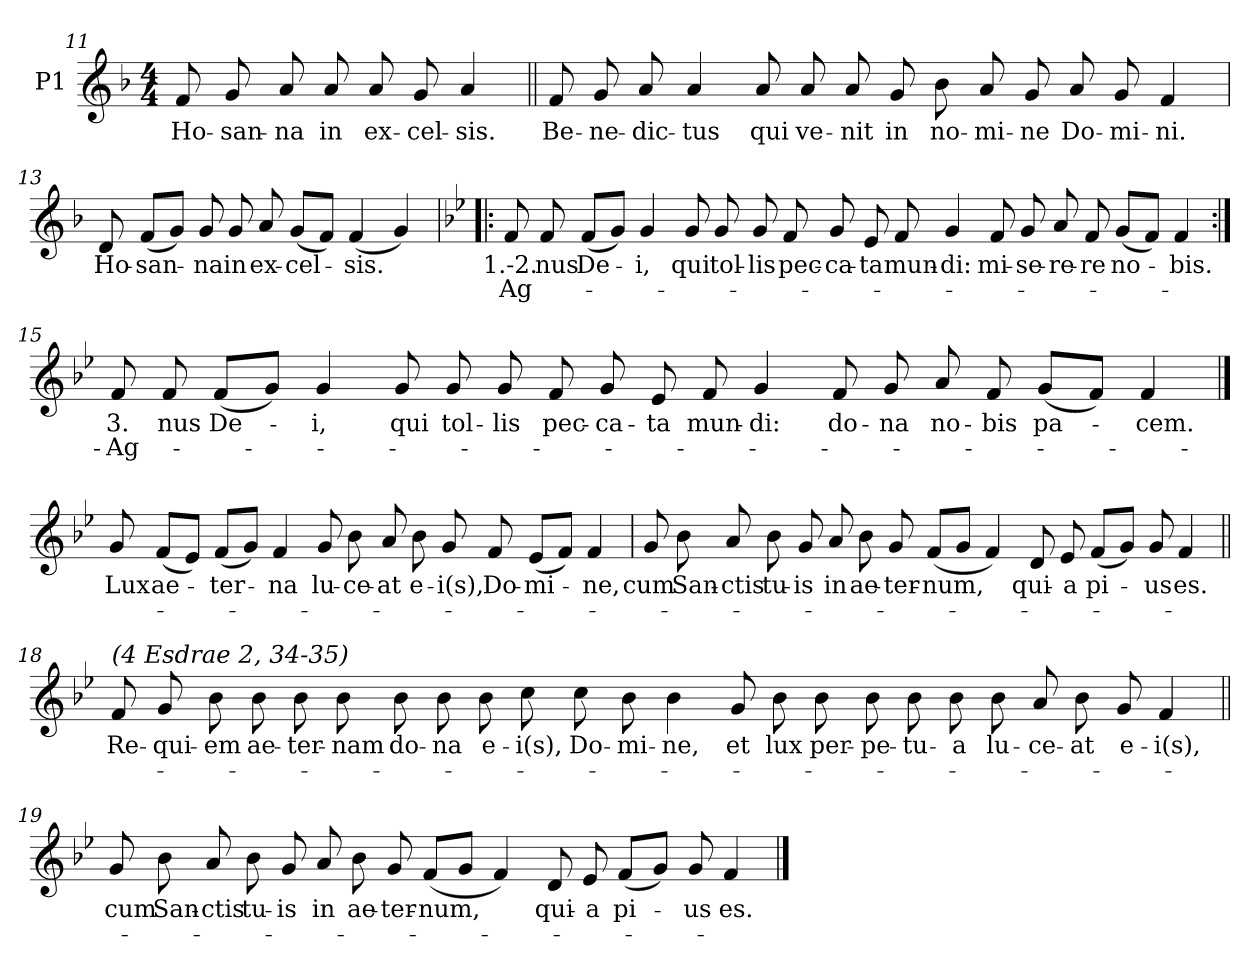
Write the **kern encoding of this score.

**kern	**text	**text
*part1	*part1	*part1
*staff1	*staff1	*staff1
*I"P1	*	*
*clefG2	*	*
*k[b-]	*	*
*F:	*	*
*M4/4	*	*
=11	=11	=11
!	!LO:LY:b:color=#000000	!
8fi/	Ho-	.
!	!LO:LY:b:color=#000000	!
8gi/	-san-	.
!	!LO:LY:b:color=#000000	!
8ai/	-na	.
!	!LO:LY:b:color=#000000	!
8ai/	in	.
!	!LO:LY:b:color=#000000	!
8ai/	ex-	.
!	!LO:LY:b:color=#000000	!
8gi/	-cel-	.
!	!LO:LY:b:color=#000000	!
4ai/	-sis.	.
!!LO:LB:g=z
=12||	=12||	=12||
!	!LO:LY:b:color=#000000	!
8fi/	Be-	.
!	!LO:LY:b:color=#000000	!
8gi/	-ne-	.
!	!LO:LY:b:color=#000000	!
8ai/	-dic-	.
!	!LO:LY:b:color=#000000	!
4ai/	-tus	.
!	!LO:LY:b:color=#000000	!
8ai/	qui	.
!	!LO:LY:b:color=#000000	!
8ai/	ve-	.
!	!LO:LY:b:color=#000000	!
8ai/	-nit	.
!	!LO:LY:b:color=#000000	!
8gi/	in	.
!	!LO:LY:b:color=#000000	!
8b-i\	no-	.
!	!LO:LY:b:color=#000000	!
8ai/	-mi-	.
!	!LO:LY:b:color=#000000	!
8gi/	-ne	.
!	!LO:LY:b:color=#000000	!
8ai/	Do-	.
!	!LO:LY:b:color=#000000	!
8gi/	-mi-	.
!	!LO:LY:b:color=#000000	!
4fi/	-ni.	.
=13	=13	=13
!	!LO:LY:b:color=#000000	!
8di/	Ho-	.
!	!LO:LY:b:color=#000000	!
(8fi/L	-san-	.
8gi/J)	.	.
!	!LO:LY:b:color=#000000	!
8gi/	-na	.
!	!LO:LY:b:color=#000000	!
8gi/	in	.
!	!LO:LY:b:color=#000000	!
8ai/	ex-	.
!	!LO:LY:b:color=#000000	!
(8gi/L	-cel-	.
8fi/J)	.	.
!	!LO:LY:b:color=#000000	!
(4fi/	-sis.	.
4gi/)	.	.
!!LO:LB:g=z
=14!|:	=14!|:	=14!|:
*k[b-e-]	*	*
*B-:	*	*
!	!LO:LY:b:color=#000000	!LO:LY:b:color=#000000
8fi/	1.-2.	Ag-
!	!LO:LY:b:color=#000000	!
8fi/	-nus	.
!	!LO:LY:b:color=#000000	!
(8fi/L	De-	.
8gi/J)	.	.
!	!LO:LY:b:color=#000000	!
4gi/	-i,	.
!	!LO:LY:b:color=#000000	!
8gi/	qui	.
!	!LO:LY:b:color=#000000	!
8gi/	tol-	.
!	!LO:LY:b:color=#000000	!
8gi/	-lis	.
!	!LO:LY:b:color=#000000	!
8fi/	pec-	.
!	!LO:LY:b:color=#000000	!
8gi/	-ca-	.
!	!LO:LY:b:color=#000000	!
8e-i/	-ta	.
!	!LO:LY:b:color=#000000	!
8fi/	mun-	.
!	!LO:LY:b:color=#000000	!
4gi/	-di:	.
!	!LO:LY:b:color=#000000	!
8fi/	mi-	.
!	!LO:LY:b:color=#000000	!
8gi/	-se-	.
!	!LO:LY:b:color=#000000	!
8ai/	-re-	.
!	!LO:LY:b:color=#000000	!
8fi/	-re	.
!	!LO:LY:b:color=#000000	!
(8gi/L	no-	.
8fi/J)	.	.
!	!LO:LY:b:color=#000000	!
4fi/	-bis.	.
!!LO:LB:g=z
=15:|!	=15:|!	=15:|!
!	!LO:LY:b:color=#000000	!LO:LY:b:color=#000000
8fi/	3.	Ag-
!	!LO:LY:b:color=#000000	!
8fi/	-nus	.
!	!LO:LY:b:color=#000000	!
(8fi/L	De-	.
8gi/J)	.	.
!	!LO:LY:b:color=#000000	!
4gi/	-i,	.
!	!LO:LY:b:color=#000000	!
8gi/	qui	.
!	!LO:LY:b:color=#000000	!
8gi/	tol-	.
!	!LO:LY:b:color=#000000	!
8gi/	-lis	.
!	!LO:LY:b:color=#000000	!
8fi/	pec-	.
!	!LO:LY:b:color=#000000	!
8gi/	-ca-	.
!	!LO:LY:b:color=#000000	!
8e-i/	-ta	.
!	!LO:LY:b:color=#000000	!
8fi/	mun-	.
!	!LO:LY:b:color=#000000	!
4gi/	-di:	.
!	!LO:LY:b:color=#000000	!
8fi/	do-	.
!	!LO:LY:b:color=#000000	!
8gi/	-na	.
!	!LO:LY:b:color=#000000	!
8ai/	no-	.
!	!LO:LY:b:color=#000000	!
8fi/	-bis	.
!	!LO:LY:b:color=#000000	!
(8gi/L	pa-	.
8fi/J)	.	.
!	!LO:LY:b:color=#000000	!
4fi/	-cem.	.
!!LO:LB:g=z
==16	==16	==16
!	!LO:LY:b:color=#000000	!
8gi/	Lux	.
!	!LO:LY:b:color=#000000	!
(8fi/L	ae-	.
8e-i/J)	.	.
!	!LO:LY:b:color=#000000	!
(8fi/L	-ter-	.
8gi/J)	.	.
!	!LO:LY:b:color=#000000	!
4fi/	-na	.
!	!LO:LY:b:color=#000000	!
8gi/	lu-	.
!	!LO:LY:b:color=#000000	!
8b-i\	-ce-	.
!	!LO:LY:b:color=#000000	!
8ai/	-at	.
!	!LO:LY:b:color=#000000	!
8b-i\	e-	.
!	!LO:LY:b:color=#000000	!
8gi/	-i(s),	.
!	!LO:LY:b:color=#000000	!
8fi/	Do-	.
!	!LO:LY:b:color=#000000	!
(8e-i/L	-mi-	.
8fi/J)	.	.
!	!LO:LY:b:color=#000000	!
4fi/	-ne,	.
!!LO:LB:g=z
=17	=17	=17
!	!LO:LY:b:color=#000000	!
8gi/	cum	.
!	!LO:LY:b:color=#000000	!
8b-i\	San-	.
!	!LO:LY:b:color=#000000	!
8ai/	-ctis	.
!	!LO:LY:b:color=#000000	!
8b-i\	tu-	.
!	!LO:LY:b:color=#000000	!
8gi/	-is	.
!	!LO:LY:b:color=#000000	!
8ai/	in	.
!	!LO:LY:b:color=#000000	!
8b-i\	ae-	.
!	!LO:LY:b:color=#000000	!
8gi/	-ter-	.
!	!LO:LY:b:color=#000000	!
(8fi/L	-num,	.
8gi/J	.	.
4fi/)	.	.
!	!LO:LY:b:color=#000000	!
8di/	qui-	.
!	!LO:LY:b:color=#000000	!
8e-i/	-a	.
!	!LO:LY:b:color=#000000	!
(8fi/L	pi-	.
8gi/J)	.	.
!	!LO:LY:b:color=#000000	!
8gi/	-us	.
!	!LO:LY:b:color=#000000	!
4fi/	es.	.
!!LO:LB:g=z
=18||	=18||	=18||
!LO:TX:a:i:t=(4 Esdrae 2, 34-35)	!	!
!	!LO:LY:b:color=#000000	!
8fi/	Re-	.
!	!LO:LY:b:color=#000000	!
8gi/	-qui-	.
!	!LO:LY:b:color=#000000	!
8b-i\	-em	.
!	!LO:LY:b:color=#000000	!
8b-i\	ae-	.
!	!LO:LY:b:color=#000000	!
8b-i\	-ter-	.
!	!LO:LY:b:color=#000000	!
8b-i\	-nam	.
!	!LO:LY:b:color=#000000	!
8b-i\	do-	.
!	!LO:LY:b:color=#000000	!
8b-i\	-na	.
!	!LO:LY:b:color=#000000	!
8b-i\	e-	.
!	!LO:LY:b:color=#000000	!
8cci\	-i(s),	.
!	!LO:LY:b:color=#000000	!
8cci\	Do-	.
!	!LO:LY:b:color=#000000	!
8b-i\	-mi-	.
!	!LO:LY:b:color=#000000	!
4b-i\	-ne,	.
!	!LO:LY:b:color=#000000	!
8gi/	et	.
!	!LO:LY:b:color=#000000	!
8b-i\	lux	.
!	!LO:LY:b:color=#000000	!
8b-i\	per-	.
!	!LO:LY:b:color=#000000	!
8b-i\	-pe-	.
!	!LO:LY:b:color=#000000	!
8b-i\	-tu-	.
!	!LO:LY:b:color=#000000	!
8b-i\	-a	.
!	!LO:LY:b:color=#000000	!
8b-i\	lu-	.
!	!LO:LY:b:color=#000000	!
8ai/	-ce-	.
!	!LO:LY:b:color=#000000	!
8b-i\	-at	.
!	!LO:LY:b:color=#000000	!
8gi/	e-	.
!	!LO:LY:b:color=#000000	!
4fi/	-i(s),	.
!!LO:LB:g=z
=19||	=19||	=19||
!	!LO:LY:b:color=#000000	!
8gi/	cum	.
!	!LO:LY:b:color=#000000	!
8b-i\	San-	.
!	!LO:LY:b:color=#000000	!
8ai/	-ctis	.
!	!LO:LY:b:color=#000000	!
8b-i\	tu-	.
!	!LO:LY:b:color=#000000	!
8gi/	-is	.
!	!LO:LY:b:color=#000000	!
8ai/	in	.
!	!LO:LY:b:color=#000000	!
8b-i\	ae-	.
!	!LO:LY:b:color=#000000	!
8gi/	-ter-	.
!	!LO:LY:b:color=#000000	!
(8fi/L	-num,	.
8gi/J	.	.
4fi/)	.	.
!	!LO:LY:b:color=#000000	!
8di/	qui-	.
!	!LO:LY:b:color=#000000	!
8e-i/	-a	.
!	!LO:LY:b:color=#000000	!
(8fi/L	pi-	.
8gi/J)	.	.
!	!LO:LY:b:color=#000000	!
8gi/	-us	.
!	!LO:LY:b:color=#000000	!
4fi/	es.	.
==	==	==
*-	*-	*-
